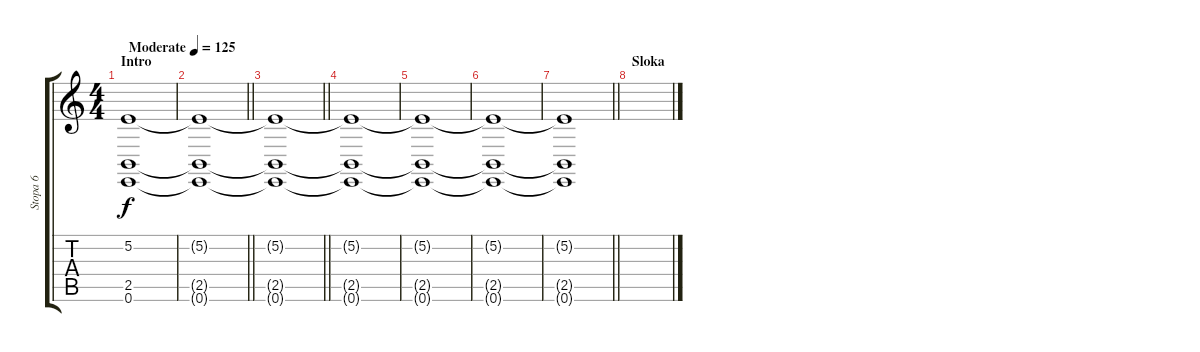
\track ("Stopa 6" "Stopa 6") {instrument synthvoice}
\staff {score tabs}
\tuning (E4 B3 G3 D3 A2 E2) {hide}
\ts (4 4)
\section ("" "Intro")
\tempo (125 "Moderate")
\clef g2
\ks c
(5.2 2.5 0.6).1{dy f instrument synthvoice} |
\barLineRight lightlight
(5.2{t} 2.5{t} 0.6{t}).1 |
\barLineRight lightlight
(5.2{t} 2.5{t} 0.6{t}).1 |
(5.2{t} 2.5{t} 0.6{t}).1 |
(5.2{t} 2.5{t} 0.6{t}).1 |
(5.2{t} 2.5{t} 0.6{t}).1 |
\barLineRight lightlight
(5.2{t} 2.5{t} 0.6{t}).1 |
\section ("" "Sloka")
